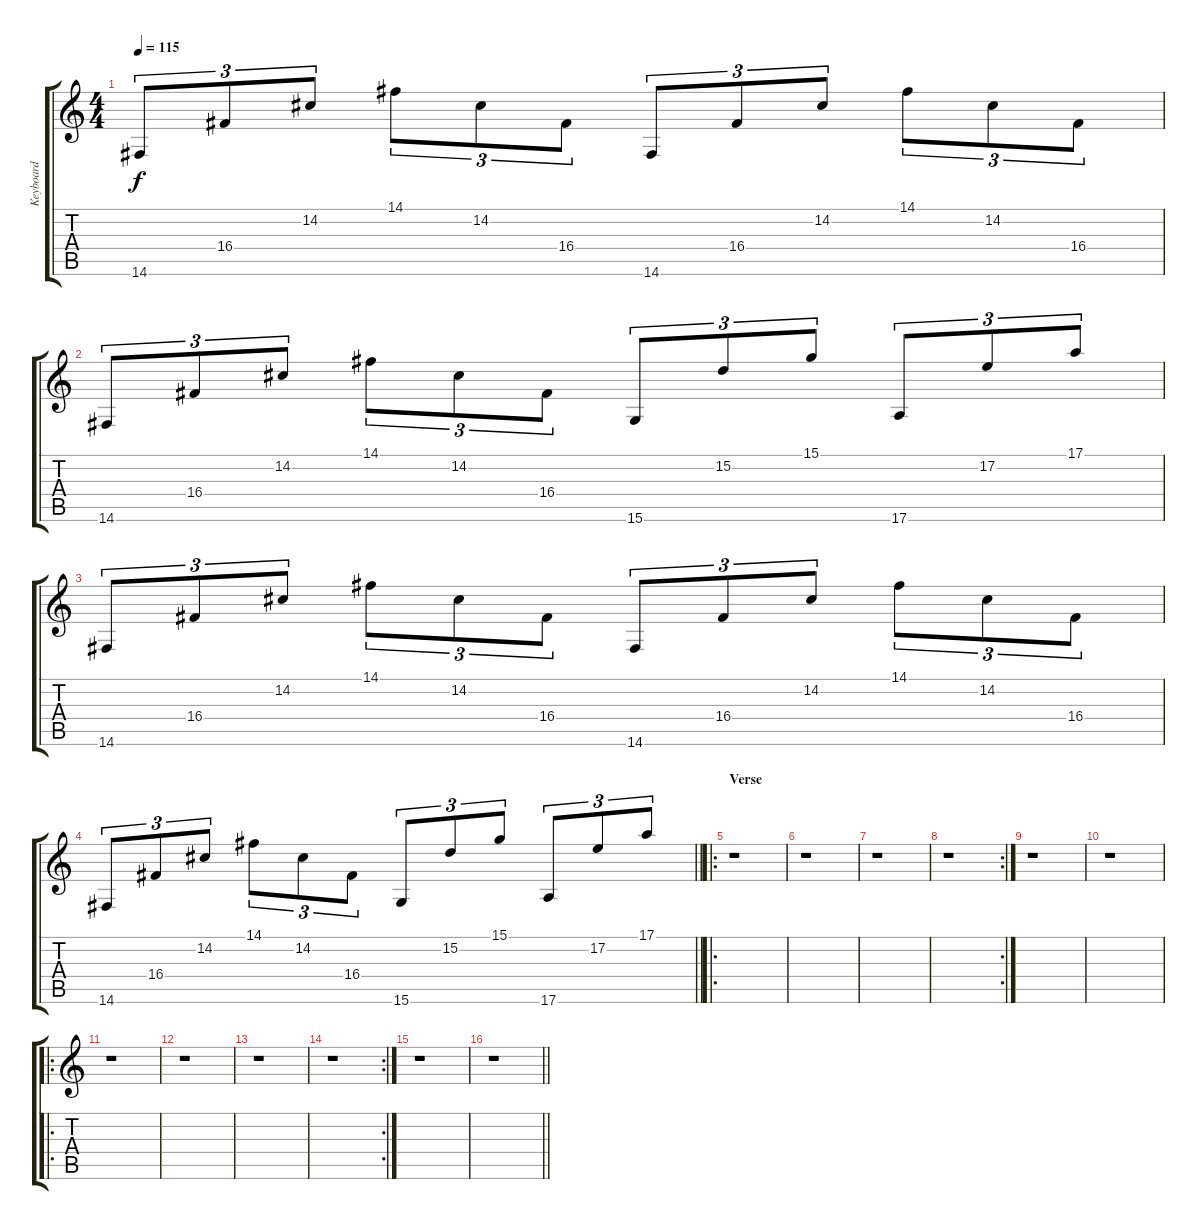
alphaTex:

\track ("Keyboard" "Keyboard") {instrument orchestralharp}
\staff {score tabs}
\tuning (E4 B3 G3 D3 A2 E2) {hide}
\ts (4 4)
\tempo 115
\clef g2
\ks c
14.6.8{tu (3 2) dy f} 16.4.8{tu (3 2)} 14.2.8{tu (3 2)} 14.1.8{tu (3 2)} 14.2.8{tu (3 2)} 16.4.8{tu (3 2)} 14.6.8{tu (3 2)} 16.4.8{tu (3 2)} 14.2.8{tu (3 2)} 14.1.8{tu (3 2)} 14.2.8{tu (3 2)} 16.4.8{tu (3 2)} |
14.6.8{tu (3 2)} 16.4.8{tu (3 2)} 14.2.8{tu (3 2)} 14.1.8{tu (3 2)} 14.2.8{tu (3 2)} 16.4.8{tu (3 2)} 15.6.8{tu (3 2)} 15.2.8{tu (3 2)} 15.1.8{tu (3 2)} 17.6.8{tu (3 2)} 17.2.8{tu (3 2)} 17.1.8{tu (3 2)} |
14.6.8{tu (3 2)} 16.4.8{tu (3 2)} 14.2.8{tu (3 2)} 14.1.8{tu (3 2)} 14.2.8{tu (3 2)} 16.4.8{tu (3 2)} 14.6.8{tu (3 2)} 16.4.8{tu (3 2)} 14.2.8{tu (3 2)} 14.1.8{tu (3 2)} 14.2.8{tu (3 2)} 16.4.8{tu (3 2)} |
\barLineRight lightlight
14.6.8{tu (3 2)} 16.4.8{tu (3 2)} 14.2.8{tu (3 2)} 14.1.8{tu (3 2)} 14.2.8{tu (3 2)} 16.4.8{tu (3 2)} 15.6.8{tu (3 2)} 15.2.8{tu (3 2)} 15.1.8{tu (3 2)} 17.6.8{tu (3 2)} 17.2.8{tu (3 2)} 17.1.8{tu (3 2)} |
\ro
\section ("" "Verse")
r.1 |
r.1 |
r.1 |
\rc 2
r.1 |
r.1 |
r.1 |
\ro
r.1 |
r.1 |
r.1 |
\rc 2
r.1 |
r.1 |
\barLineRight lightlight
r.1
